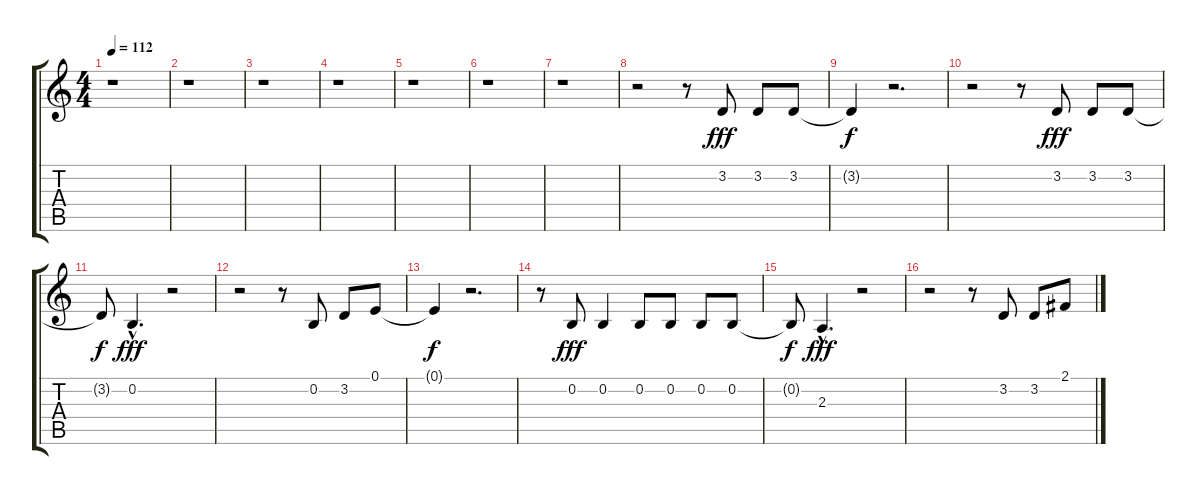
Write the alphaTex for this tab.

\track "" {instrument altosax}
\staff {score tabs}
\tuning (E4 B3 G3 D3 A2 E2) {hide}
\ts (4 4)
\tempo 112
\clef g2
\ks c
r.1{dy fff instrument altosax} |
r.1 |
r.1 |
r.1 |
r.1 |
r.1 |
r.1 |
r.2 r.8 3.2.8 3.2.8 3.2.8 |
3.2{t}.4{dy f} r.2{d} |
r.2 r.8 3.2.8{dy fff} 3.2.8 3.2.8 |
3.2{t}.8{dy f} 0.2{hac}.4{d dy fff} r.2 |
r.2 r.8 0.2.8 3.2.8 0.1.8 |
0.1{t}.4{dy f} r.2{d} |
r.8 0.2.8{dy fff} 0.2.4 0.2.8 0.2.8 0.2.8 0.2.8 |
0.2{t}.8{dy f} 2.3{hac}.4{d dy fff} r.2 |
r.2 r.8 3.2.8 3.2.8 2.1.8
